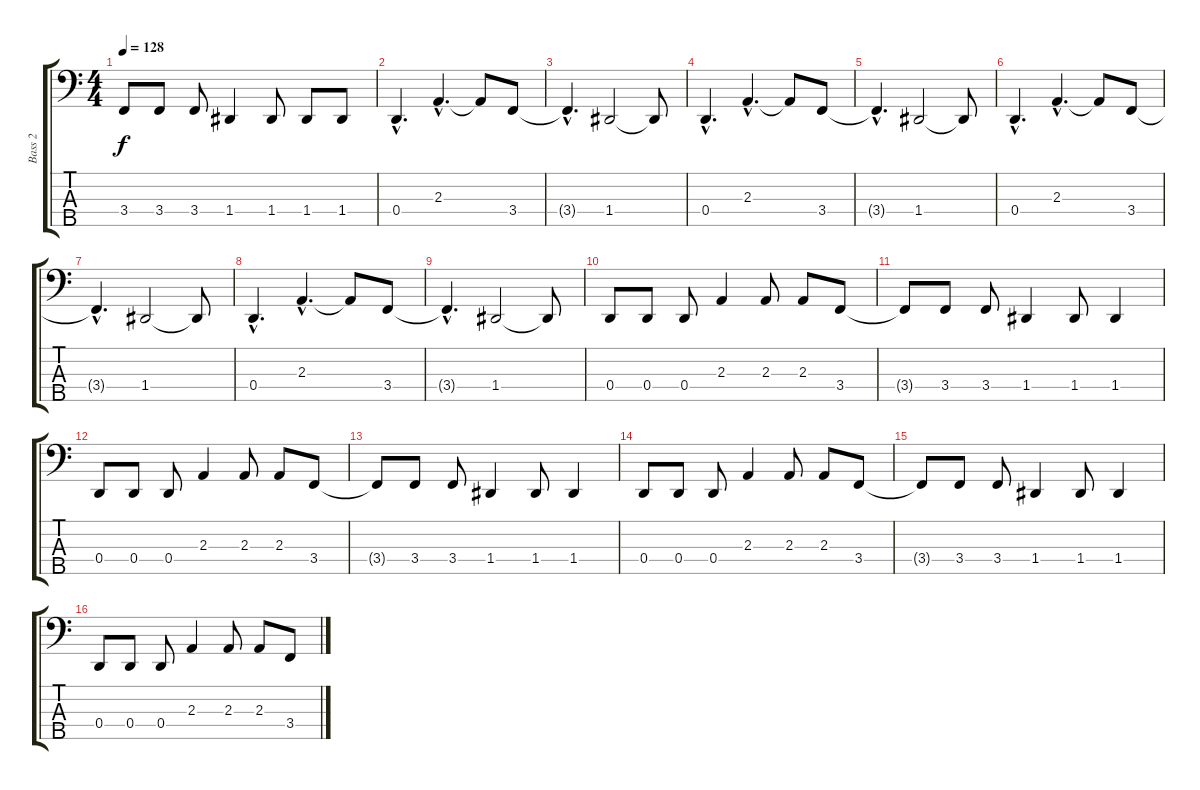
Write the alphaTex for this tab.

\track ("Bass 2" "Bass 2") {instrument electricbassfinger}
\staff {score tabs}
\tuning (F2 C2 G1 D1 A0) {hide}
\ts (4 4)
\tempo 128
\clef f4
\ks c
3.4.8{dy f} 3.4.8 3.4.8 1.4.4 1.4.8 1.4.8 1.4.8 |
0.4{hac}.4{d} 2.3{hac}.4{d} 2.3{t}.8 3.4.8 |
3.4{hac t}.4{d} 1.4.2 1.4{t}.8 |
0.4{hac}.4{d} 2.3{hac}.4{d} 2.3{t}.8 3.4.8 |
3.4{hac t}.4{d} 1.4.2 1.4{t}.8 |
0.4{hac}.4{d} 2.3{hac}.4{d} 2.3{t}.8 3.4.8 |
3.4{hac t}.4{d} 1.4.2 1.4{t}.8 |
0.4{hac}.4{d} 2.3{hac}.4{d} 2.3{t}.8 3.4.8 |
3.4{hac t}.4{d} 1.4.2 1.4{t}.8 |
0.4.8 0.4.8 0.4.8 2.3.4 2.3.8 2.3.8 3.4.8 |
3.4{t}.8 3.4.8 3.4.8 1.4.4 1.4.8 1.4.4 |
0.4.8 0.4.8 0.4.8 2.3.4 2.3.8 2.3.8 3.4.8 |
3.4{t}.8 3.4.8 3.4.8 1.4.4 1.4.8 1.4.4 |
0.4.8 0.4.8 0.4.8 2.3.4 2.3.8 2.3.8 3.4.8 |
3.4{t}.8 3.4.8 3.4.8 1.4.4 1.4.8 1.4.4 |
0.4.8 0.4.8 0.4.8 2.3.4 2.3.8 2.3.8 3.4.8
